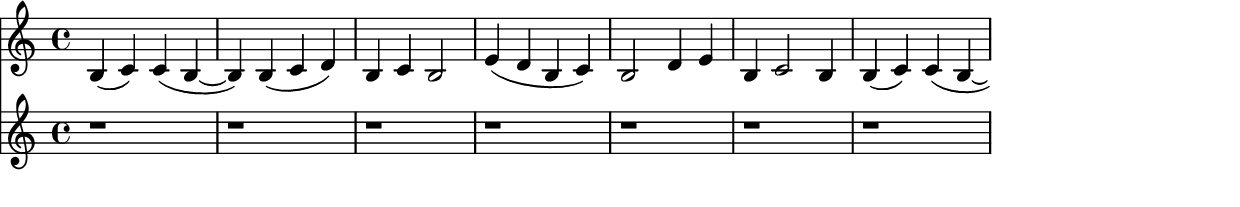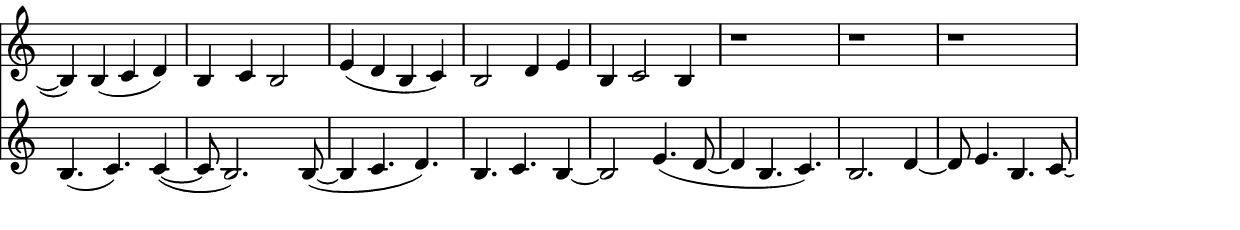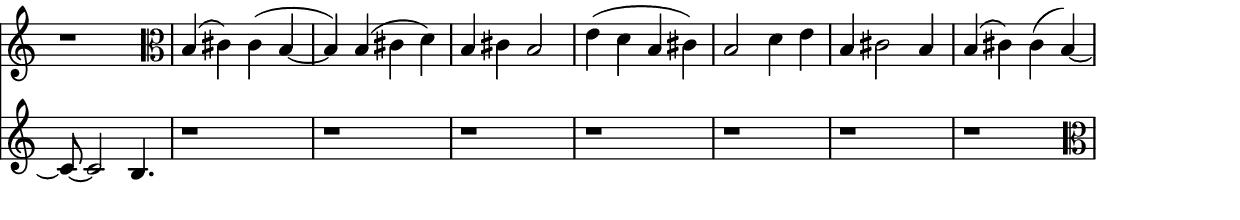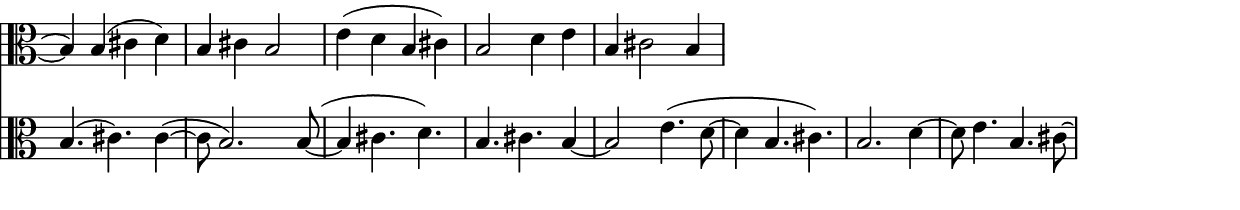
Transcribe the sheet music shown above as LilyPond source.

\include "lilypond-book-preamble.ly"
\paper {
  #(define dump-extents #t)

  indent = 0\mm
  line-width = 210\mm - 2.0 * 0.4\in
  ragged-right = ##t
  force-assignment = #""
  line-width = #(- line-width (* mm  3.000000))
}
\layout {
}
<<
    \new Staff {   \set Staff.instrumentName = "" <b>4( <c'>4) <c'>4( <b>4~ <b>4) <b>4( <c'>4 <d'>4) <b>4 <c'>4 <b>2 <e'>4( <d'>4 <b>4 <c'>4) <b>2 <d'>4 <e'>4 <b>4 <c'>2 <b>4 <b>4( <c'>4) <c'>4( <b>4~ <b>4) <b>4( <c'>4 <d'>4) <b>4 <c'>4 <b>2 <e'>4( <d'>4 <b>4 <c'>4) <b>2 <d'>4 <e'>4 <b>4 <c'>2 <b>4 r1 r1 r1 r1 \clef alto <b>4( <cis'>4) <cis'>4( <b>4~ <b>4) <b>4( <cis'>4 <d'>4) <b>4 <cis'>4 <b>2 <e'>4( <d'>4 <b>4 <cis'>4) <b>2 <d'>4 <e'>4 <b>4 <cis'>2 <b>4 <b>4( <cis'>4) <cis'>4( <b>4~ <b>4) <b>4( <cis'>4 <d'>4) <b>4 <cis'>4 <b>2 <e'>4( <d'>4 <b>4 <cis'>4) <b>2 <d'>4 <e'>4 <b>4 <cis'>2 <b>4
               }
    \new Staff {   \set Staff.instrumentName = "" r1 r1 r1 r1 r1 r1 r1 <b>4.( <c'>4.) <c'>4~( <c'>8 <b>2.) <b>8~( <b>4 <c'>4. <d'>4.) <b>4. <c'>4. <b>4~ <b>2 <e'>4.( <d'>8~ <d'>4 <b>4. <c'>4.) <b>2. <d'>4~ <d'>8 <e'>4. <b>4. <c'>8~ <c'>8~ <c'>2 <b>4. r1 r1 r1 r1 r1 r1 r1 \clef alto <b>4.( <cis'>4.) <cis'>4~( <cis'>8 <b>2.) <b>8~( <b>4 <cis'>4. <d'>4.) <b>4. <cis'>4. <b>4~ <b>2 <e'>4.( <d'>8~ <d'>4 <b>4. <cis'>4.) <b>2. <d'>4~ <d'>8 <e'>4. <b>4. <cis'>8~ <cis'>8~ <cis'>2 <b>4.
               }
>>